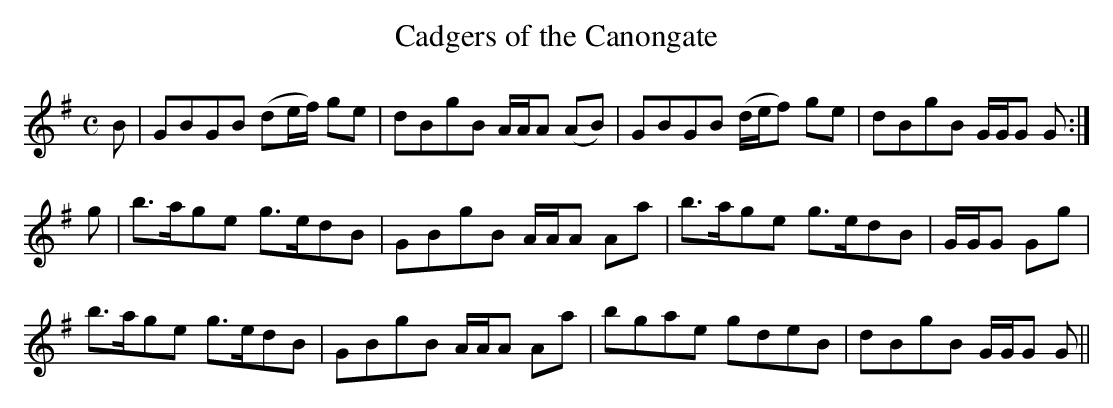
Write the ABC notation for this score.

X:1
T:Cadgers of the Canongate
M:C
L:1/8
K:G
B|GBGB (de/f/) ge|dBgB A/A/A (AB)|GBGB (d/e/f) ge|dBgB G/G/G G:|
g|b>age g>edB|GBgB A/A/A Aa|b>age g>edB|G/G/G Gg|
b>age g>edB|GBgB A/A/A Aa|bgae gdeB|dBgB G/G/G G||
